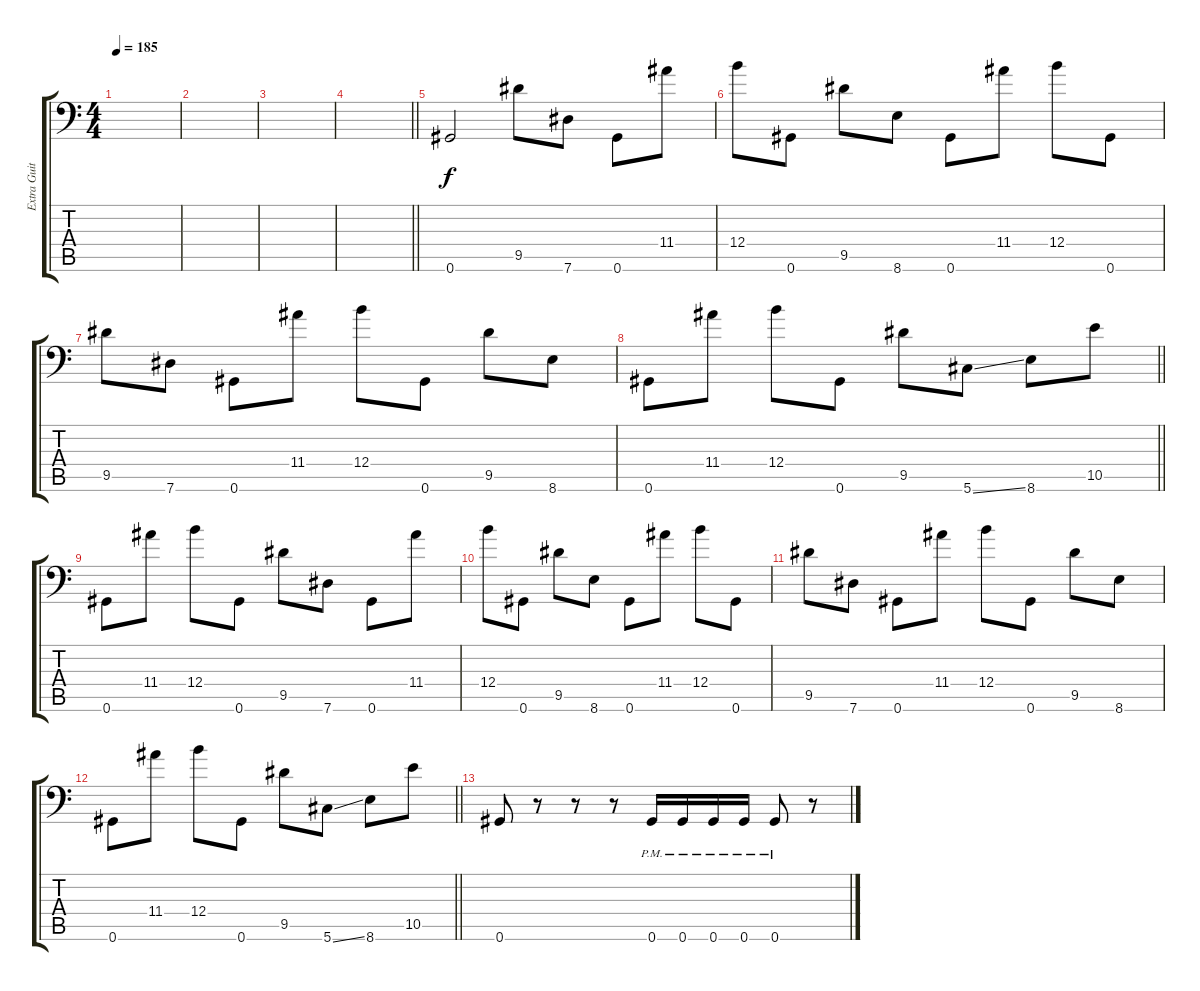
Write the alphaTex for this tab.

\track ("Extra Guitar" "Extra Guit") {instrument distortionguitar}
\staff {score tabs}
\tuning (Db4 Ab3 E3 B2 Gb2 Ab1) {hide}
\ts (4 4)
\tempo 185
\clef f4
\ks c
|
|
|
\barLineRight lightlight
|
0.6.2 9.5.8 7.6.8 0.6.8 11.4.8 |
12.4.8 0.6.8 9.5.8 8.6.8 0.6.8 11.4.8 12.4.8 0.6.8 |
9.5.8 7.6.8 0.6.8 11.4.8 12.4.8 0.6.8 9.5.8 8.6.8 |
\barLineRight lightlight
0.6.8 11.4.8 12.4.8 0.6.8 9.5.8 5.6{ss}.8 8.6.8 10.5.8 |
0.6.8 11.4.8 12.4.8 0.6.8 9.5.8 7.6.8 0.6.8 11.4.8 |
12.4.8 0.6.8 9.5.8 8.6.8 0.6.8 11.4.8 12.4.8 0.6.8 |
9.5.8 7.6.8 0.6.8 11.4.8 12.4.8 0.6.8 9.5.8 8.6.8 |
\barLineRight lightlight
0.6.8 11.4.8 12.4.8 0.6.8 9.5.8 5.6{ss}.8 8.6.8 10.5.8 |
0.6.8{balance 8} r.8 r.8 r.8 0.6{pm}.16 0.6{pm}.16 0.6{pm}.16 0.6{pm}.16 0.6{pm}.8 r.8
